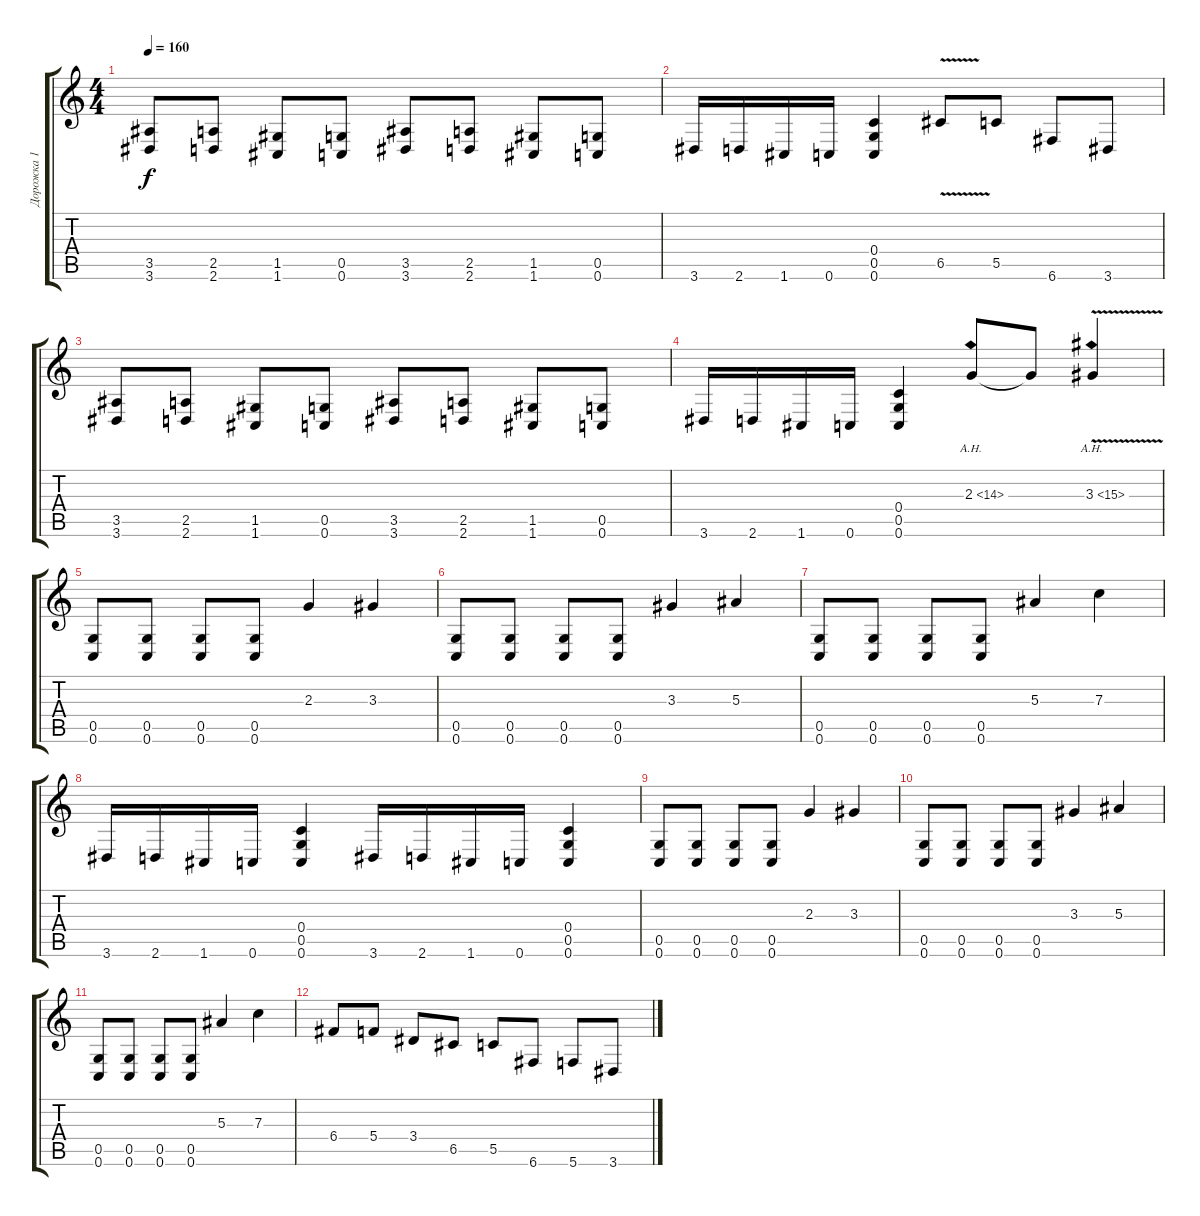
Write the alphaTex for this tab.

\track ("Дорожка 1" "Дорожка 1") {instrument distortionguitar}
\staff {score tabs}
\tuning (D4 A3 F3 C3 G2 C2) {hide}
\ts (4 4)
\tempo 160
\clef g2
\ks c
(3.5 3.6).8{dy f} (2.5 2.6).8 (1.5 1.6).8 (0.5 0.6).8 (3.5 3.6).8 (2.5 2.6).8 (1.5 1.6).8 (0.5 0.6).8 |
3.6.16 2.6.16 1.6.16 0.6.16 (0.4 0.5 0.6).4 6.5{v}.8 5.5.8 6.6.8 3.6.8 |
(3.5 3.6).8 (2.5 2.6).8 (1.5 1.6).8 (0.5 0.6).8 (3.5 3.6).8 (2.5 2.6).8 (1.5 1.6).8 (0.5 0.6).8 |
3.6.16 2.6.16 1.6.16 0.6.16 (0.4 0.5 0.6).4 2.3{ah 12}.8 2.3{t}.8 3.3{ah 12 v}.4 |
(0.5 0.6).8 (0.5 0.6).8 (0.5 0.6).8 (0.5 0.6).8 2.3.4 3.3.4 |
(0.5 0.6).8 (0.5 0.6).8 (0.5 0.6).8 (0.5 0.6).8 3.3.4 5.3.4 |
(0.5 0.6).8 (0.5 0.6).8 (0.5 0.6).8 (0.5 0.6).8 5.3.4 7.3.4 |
3.6.16 2.6.16 1.6.16 0.6.16 (0.4 0.5 0.6).4 3.6.16 2.6.16 1.6.16 0.6.16 (0.4 0.5 0.6).4 |
(0.5 0.6).8 (0.5 0.6).8 (0.5 0.6).8 (0.5 0.6).8 2.3.4 3.3.4 |
(0.5 0.6).8 (0.5 0.6).8 (0.5 0.6).8 (0.5 0.6).8 3.3.4 5.3.4 |
(0.5 0.6).8 (0.5 0.6).8 (0.5 0.6).8 (0.5 0.6).8 5.3.4 7.3.4 |
6.4.8 5.4.8 3.4.8 6.5.8 5.5.8 6.6.8 5.6.8 3.6.8
